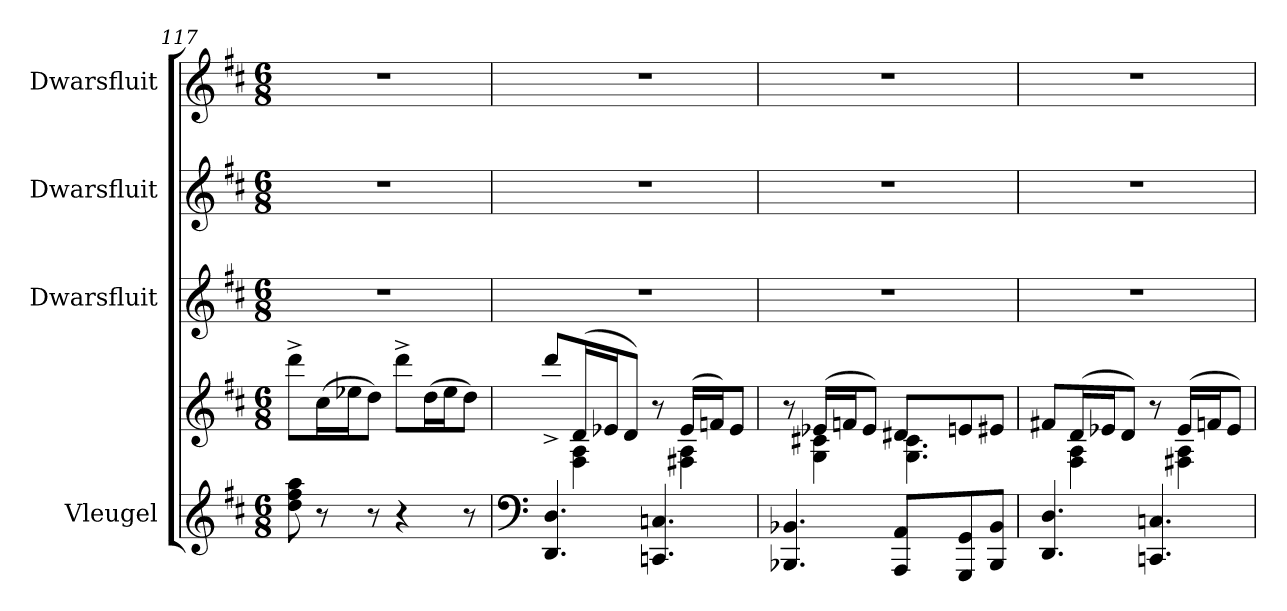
**kern	**kern	**kern	**kern	**kern
*part4	*part4	*part3	*part2	*part1
*staff5	*staff4	*staff3	*staff2	*staff1
*I"Vleugel	*	*I"Dwarsfluit	*I"Dwarsfluit	*I"Dwarsfluit
*clefG2	*clefG2	*clefG2	*clefG2	*clefG2
*k[f#c#]	*k[f#c#]	*k[f#c#]	*k[f#c#]	*k[f#c#]
*M6/8	*M6/8	*M6/8	*M6/8	*M6/8
=117	=117	=117	=117	=117
8dd\ 8ff#\ 8aa\	8ddd^\L	2.r	2.r	2.r
8r	(16cc#\L	.	.	.
.	16ee-X\J	.	.	.
8r	8dd\J)	.	.	.
4r	8ddd^\L	.	.	.
.	(16dd\L	.	.	.
.	16ee-\J	.	.	.
8r	8dd\J)	.	.	.
!!LO:PB:g=z
=118	=118	=118	=118	=118
*clefF4	*	*	*	*
*	*^	*	*	*
4.DD/ 4.D/	8ddd^/L	8ryy	2.r	2.r	2.r
.	(16d/L	4F#\ 4A\	.	.	.
.	16e-X/J	.	.	.	.
.	8d/J)	.	.	.	.
4.CCn/ 4.Cn/	8r	8ryy	.	.	.
.	(16e-/LL	4F#X\ 4A\	.	.	.
.	16fn/J)	.	.	.	.
.	8e-/J	.	.	.	.
=119	=119	=119	=119	=119	=119
4.BBB-X/ 4.BB-X/	8r	8ryy	2.r	2.r	2.r
.	(16e-X/LL	4G\ 4c#X\	.	.	.
.	16fn/J	.	.	.	.
.	8e-/J)	.	.	.	.
8AAA/ 8AA/L	8d#X/L	4.G\ 4.c#\	.	.	.
8GGG/ 8GG/	8en/	.	.	.	.
8BBB-/ 8BB-/J	8e#X/J	.	.	.	.
=120	=120	=120	=120	=120	=120
4.DD/ 4.D/	8f#X/L	8ryy	2.r	2.r	2.r
.	(16d/L	4F#\ 4A\	.	.	.
.	16e-X/J	.	.	.	.
.	8d/J)	.	.	.	.
4.CCn/ 4.Cn/	8r	8ryy	.	.	.
.	(16e-/LL	4F#X\ 4A\	.	.	.
.	16fn/J	.	.	.	.
.	8e-/J)	.	.	.	.
*	*v	*v	*	*	*
=	=	=	=	=
*-	*-	*-	*-	*-
